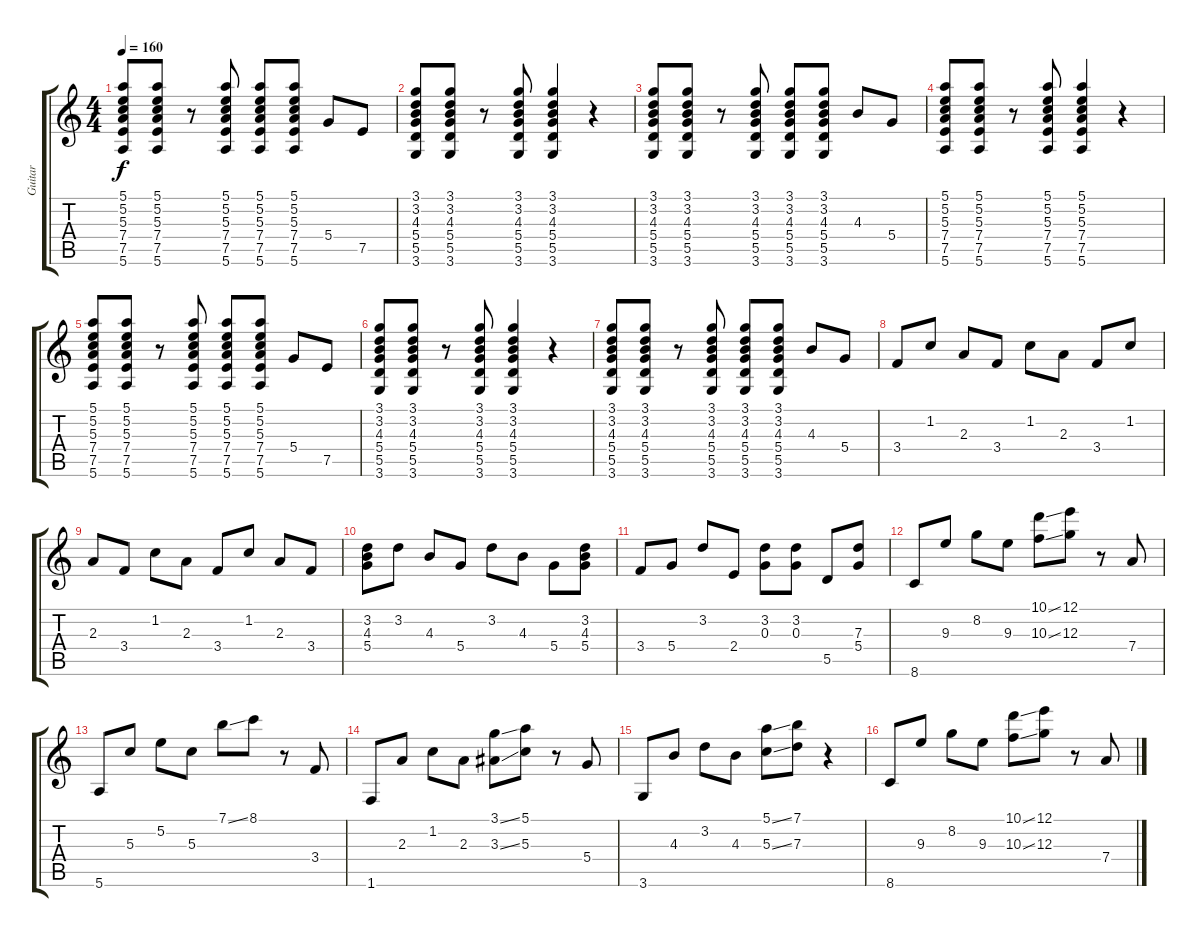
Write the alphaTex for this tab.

\track ("Guitar" "Guitar") {instrument electricguitarclean}
\staff {score tabs}
\tuning (E4 B3 G3 D3 A2 E2) {hide}
\ts (4 4)
\tempo 160
\clef g2
\ks c
(5.1 5.2 5.3 7.4 7.5 5.6).8{dy f} (5.1 5.2 5.3 7.4 7.5 5.6).8 r.8 (5.1 5.2 5.3 7.4 7.5 5.6).8 (5.1 5.2 5.3 7.4 7.5 5.6).8 (5.1 5.2 5.3 7.4 7.5 5.6).8 5.4.8 7.5.8 |
(3.1 3.2 4.3 5.4 5.5 3.6).8 (3.1 3.2 4.3 5.4 5.5 3.6).8 r.8 (3.1 3.2 4.3 5.4 5.5 3.6).8 (3.1 3.2 4.3 5.4 5.5 3.6).4 r.4 |
(3.1 3.2 4.3 5.4 5.5 3.6).8 (3.1 3.2 4.3 5.4 5.5 3.6).8 r.8 (3.1 3.2 4.3 5.4 5.5 3.6).8 (3.1 3.2 4.3 5.4 5.5 3.6).8 (3.1 3.2 4.3 5.4 5.5 3.6).8 4.3.8 5.4.8 |
(5.1 5.2 5.3 7.4 7.5 5.6).8 (5.1 5.2 5.3 7.4 7.5 5.6).8 r.8 (5.1 5.2 5.3 7.4 7.5 5.6).8 (5.1 5.2 5.3 7.4 7.5 5.6).4 r.4 |
(5.1 5.2 5.3 7.4 7.5 5.6).8 (5.1 5.2 5.3 7.4 7.5 5.6).8 r.8 (5.1 5.2 5.3 7.4 7.5 5.6).8 (5.1 5.2 5.3 7.4 7.5 5.6).8 (5.1 5.2 5.3 7.4 7.5 5.6).8 5.4.8 7.5.8 |
(3.1 3.2 4.3 5.4 5.5 3.6).8 (3.1 3.2 4.3 5.4 5.5 3.6).8 r.8 (3.1 3.2 4.3 5.4 5.5 3.6).8 (3.1 3.2 4.3 5.4 5.5 3.6).4 r.4 |
(3.1 3.2 4.3 5.4 5.5 3.6).8 (3.1 3.2 4.3 5.4 5.5 3.6).8 r.8 (3.1 3.2 4.3 5.4 5.5 3.6).8 (3.1 3.2 4.3 5.4 5.5 3.6).8 (3.1 3.2 4.3 5.4 5.5 3.6).8 4.3.8 5.4.8 |
3.4.8 1.2.8 2.3.8 3.4.8 1.2.8 2.3.8 3.4.8 1.2.8 |
2.3.8 3.4.8 1.2.8 2.3.8 3.4.8 1.2.8 2.3.8 3.4.8 |
(3.2 4.3 5.4).8 3.2.8 4.3.8 5.4.8 3.2.8 4.3.8 5.4.8 (3.2 4.3 5.4).8 |
3.4.8 5.4.8 3.2.8 2.4.8 (3.2 0.3).8 (3.2 0.3).8 5.5.8 (7.3 5.4).8 |
8.6.8 9.3.8 8.2.8 9.3.8 (10.1{ss} 10.3{ss}).8 (12.1 12.3).8 r.8 7.4.8 |
5.6.8 5.3.8 5.2.8 5.3.8 7.1{ss}.8 8.1.8 r.8 3.4.8 |
1.6.8 2.3.8 1.2.8 2.3.8 (3.1{ss} 3.3{ss}).8 (5.1 5.3).8 r.8 5.4.8 |
3.6.8 4.3.8 3.2.8 4.3.8 (5.1{ss} 5.3{ss}).8 (7.1 7.3).8 r.4 |
8.6.8 9.3.8 8.2.8 9.3.8 (10.1{ss} 10.3{ss}).8 (12.1 12.3).8 r.8 7.4.8
